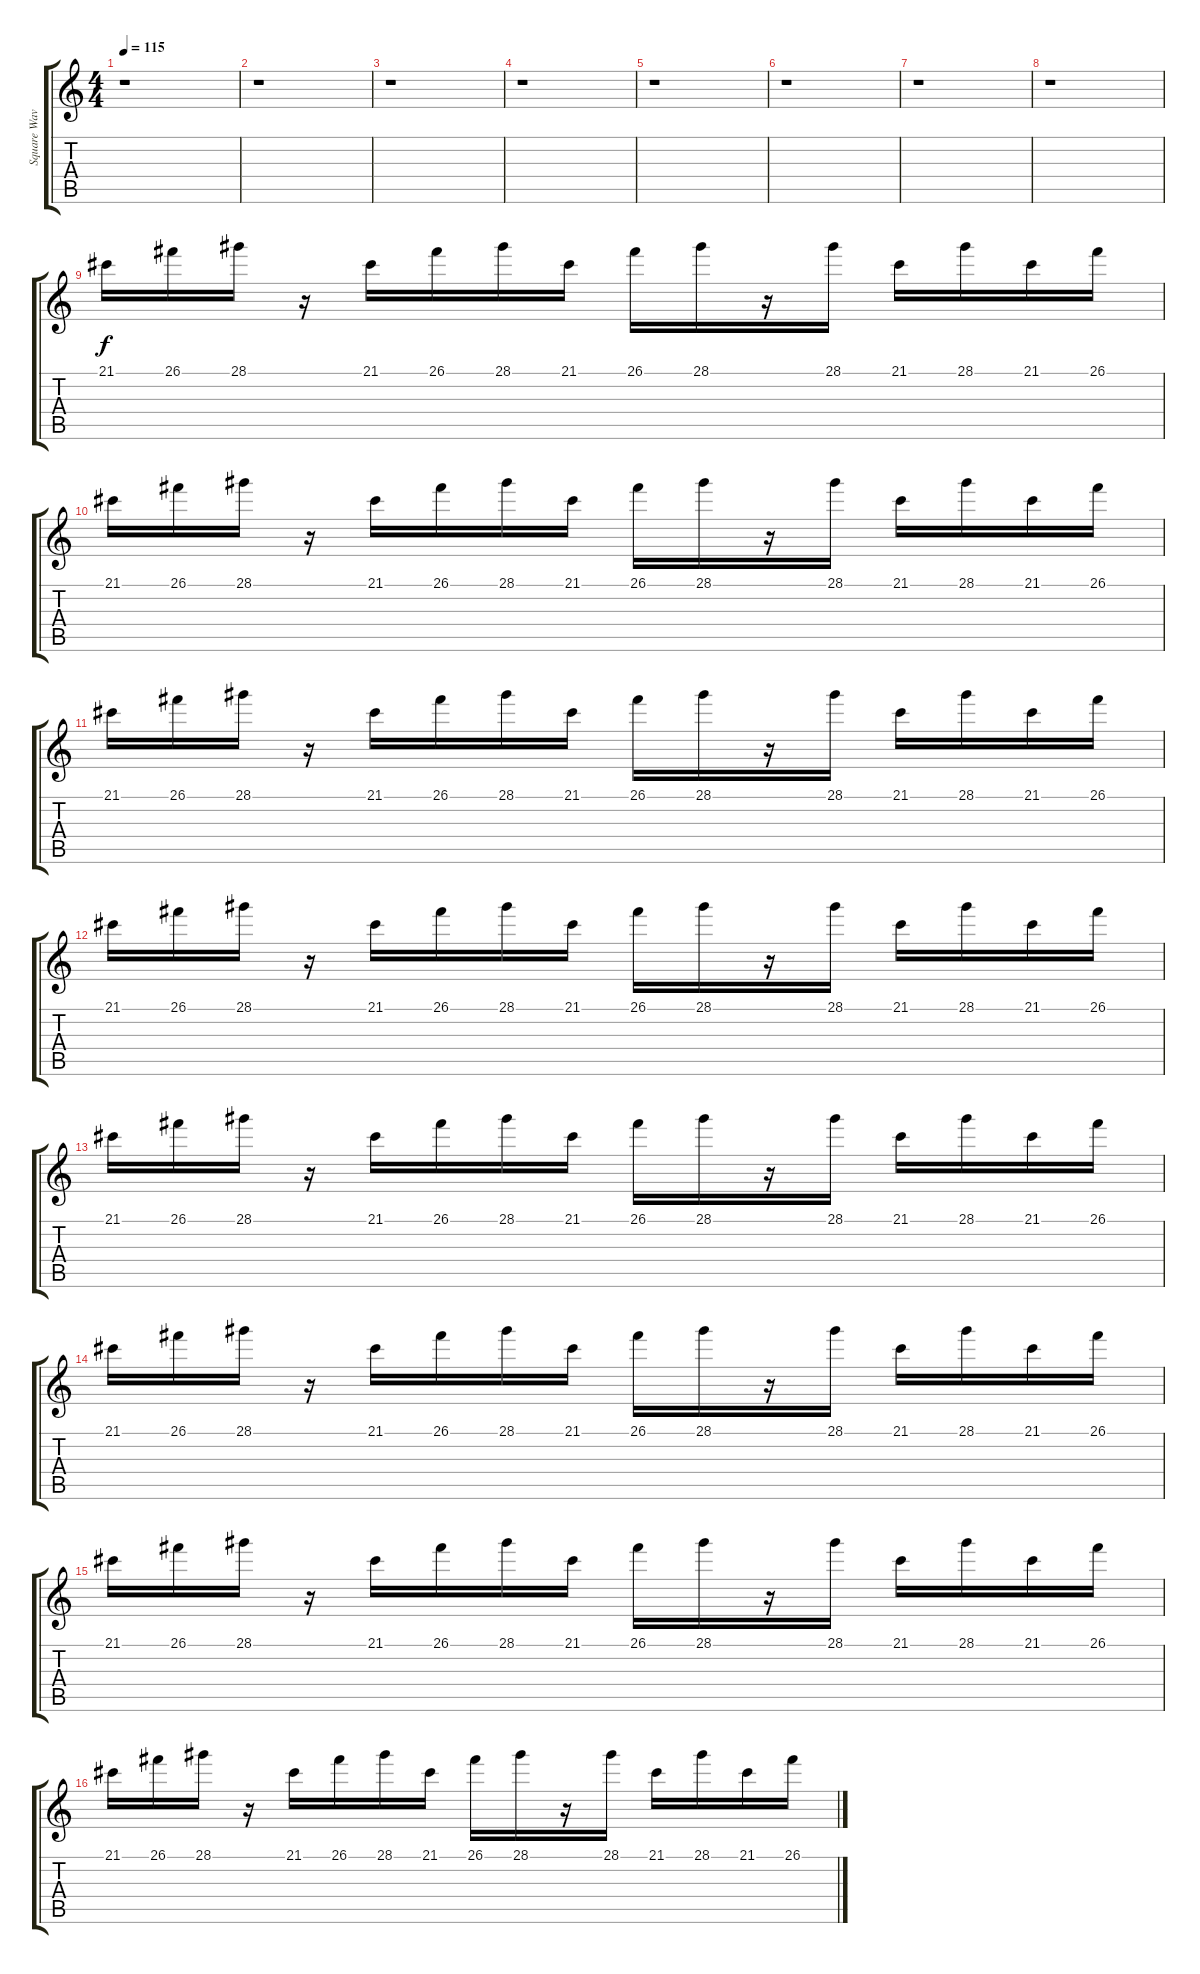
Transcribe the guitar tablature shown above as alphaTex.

\track ("Square Wave" "Square Wav") {instrument lead1square}
\staff {score tabs}
\tuning (E4 B3 G3 D3 A2 E2) {hide}
\ts (4 4)
\tempo 115
\clef g2
\ks c
r.1{dy f} |
r.1 |
r.1 |
r.1 |
r.1 |
r.1 |
r.1 |
r.1 |
21.1.16 26.1.16 28.1.16 r.16 21.1.16 26.1.16 28.1.16 21.1.16 26.1.16 28.1.16 r.16 28.1.16 21.1.16 28.1.16 21.1.16 26.1.16 |
21.1.16 26.1.16 28.1.16 r.16 21.1.16 26.1.16 28.1.16 21.1.16 26.1.16 28.1.16 r.16 28.1.16 21.1.16 28.1.16 21.1.16 26.1.16 |
21.1.16 26.1.16 28.1.16 r.16 21.1.16 26.1.16 28.1.16 21.1.16 26.1.16 28.1.16 r.16 28.1.16 21.1.16 28.1.16 21.1.16 26.1.16 |
21.1.16 26.1.16 28.1.16 r.16 21.1.16 26.1.16 28.1.16 21.1.16 26.1.16 28.1.16 r.16 28.1.16 21.1.16 28.1.16 21.1.16 26.1.16 |
21.1.16 26.1.16 28.1.16 r.16 21.1.16 26.1.16 28.1.16 21.1.16 26.1.16 28.1.16 r.16 28.1.16 21.1.16 28.1.16 21.1.16 26.1.16 |
21.1.16 26.1.16 28.1.16 r.16 21.1.16 26.1.16 28.1.16 21.1.16 26.1.16 28.1.16 r.16 28.1.16 21.1.16 28.1.16 21.1.16 26.1.16 |
21.1.16 26.1.16 28.1.16 r.16 21.1.16 26.1.16 28.1.16 21.1.16 26.1.16 28.1.16 r.16 28.1.16 21.1.16 28.1.16 21.1.16 26.1.16 |
21.1.16 26.1.16 28.1.16 r.16 21.1.16 26.1.16 28.1.16 21.1.16 26.1.16 28.1.16 r.16 28.1.16 21.1.16 28.1.16 21.1.16 26.1.16
